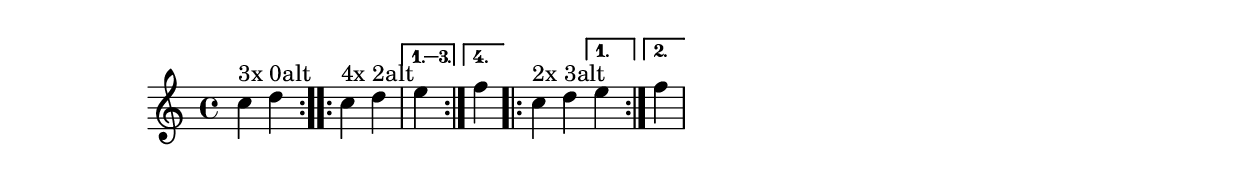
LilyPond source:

\version "2.10.0"

\header{
texidoc="
Folded repeat may not make sense without alternatives, and there
should not be more alternatives than repeats.
"
}

\paper { ragged-right = ##t } 

\context Staff  \relative c'' {
    \repeat fold 3 { c^"3x 0alt" d }
    % less alts than body
    \repeat fold 4 { c^"4x 2alt" d } \alternative { e f }
    % more alts than body
    \repeat fold 2 { c^"2x 3alt" d } \alternative { e f g }
  }


